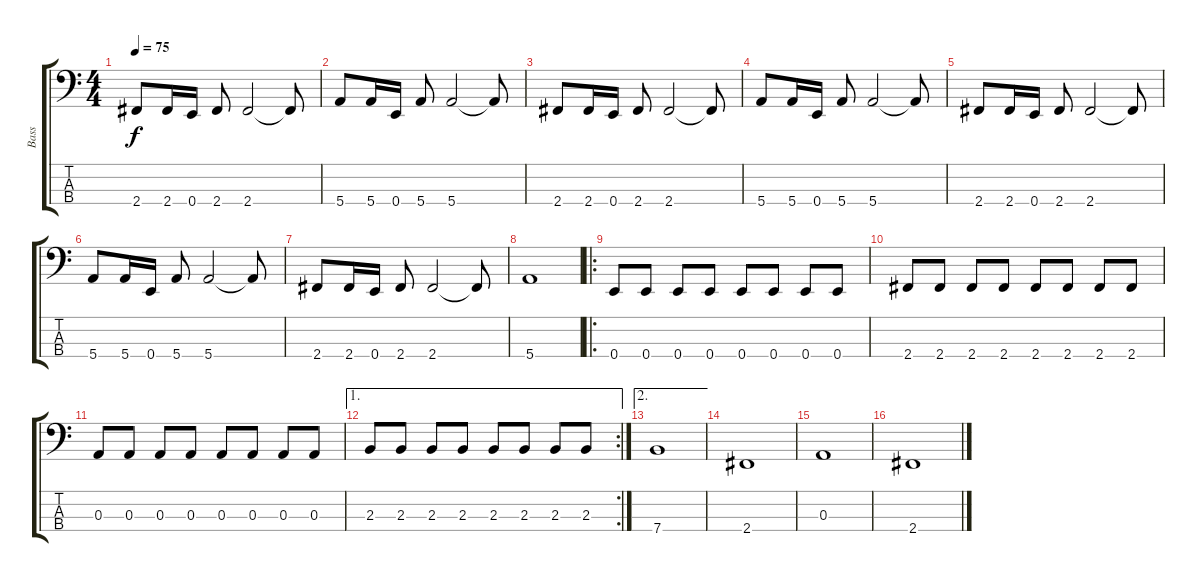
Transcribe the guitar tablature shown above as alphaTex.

\track ("Bass" "Bass") {instrument electricbassfinger}
\staff {score tabs}
\tuning (G2 D2 A1 E1) {hide}
\ts (4 4)
\tempo 75
\clef f4
\ks c
2.4.8{dy f} 2.4.16 0.4.16 2.4.8 2.4.2 2.4{t}.8 |
5.4.8 5.4.16 0.4.16 5.4.8 5.4.2 5.4{t}.8 |
2.4.8 2.4.16 0.4.16 2.4.8 2.4.2 2.4{t}.8 |
5.4.8 5.4.16 0.4.16 5.4.8 5.4.2 5.4{t}.8 |
2.4.8 2.4.16 0.4.16 2.4.8 2.4.2 2.4{t}.8 |
5.4.8 5.4.16 0.4.16 5.4.8 5.4.2 5.4{t}.8 |
2.4.8 2.4.16 0.4.16 2.4.8 2.4.2 2.4{t}.8 |
5.4.1 |
\ro
0.4.8 0.4.8 0.4.8 0.4.8 0.4.8 0.4.8 0.4.8 0.4.8 |
2.4.8 2.4.8 2.4.8 2.4.8 2.4.8 2.4.8 2.4.8 2.4.8 |
0.3.8 0.3.8 0.3.8 0.3.8 0.3.8 0.3.8 0.3.8 0.3.8 |
\ae 1
\rc 2
2.3.8 2.3.8 2.3.8 2.3.8 2.3.8 2.3.8 2.3.8 2.3.8 |
\ae 2
7.4.1 |
2.4.1 |
0.3.1 |
2.4.1
